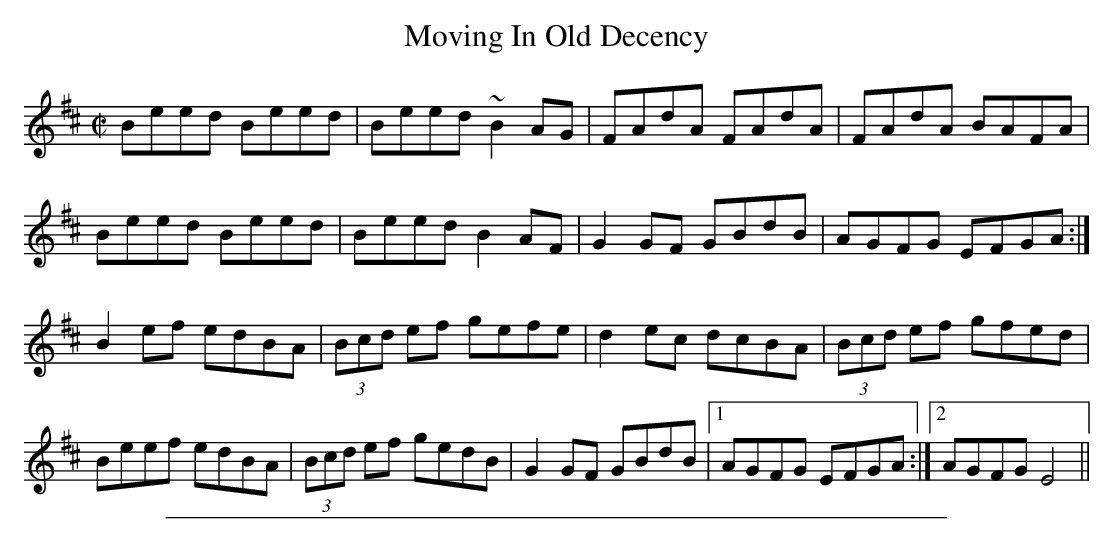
X:1
T: Moving In Old Decency
M:C|
K:Edor
Beed Beed|Beed ~B2 AG|FAdA FAdA|FAdA BAFA|
Beed Beed|Beed B2 AF|G2 GF GBdB|AGFG EFGA:|
B2 ef edBA|(3Bcd ef gefe|d2 ec dcBA|(3Bcd ef gfed|
Beef  edBA|(3Bcd ef gedB|G2 GF GBdB|1 AGFG EFGA:|2 AGFG E4||
